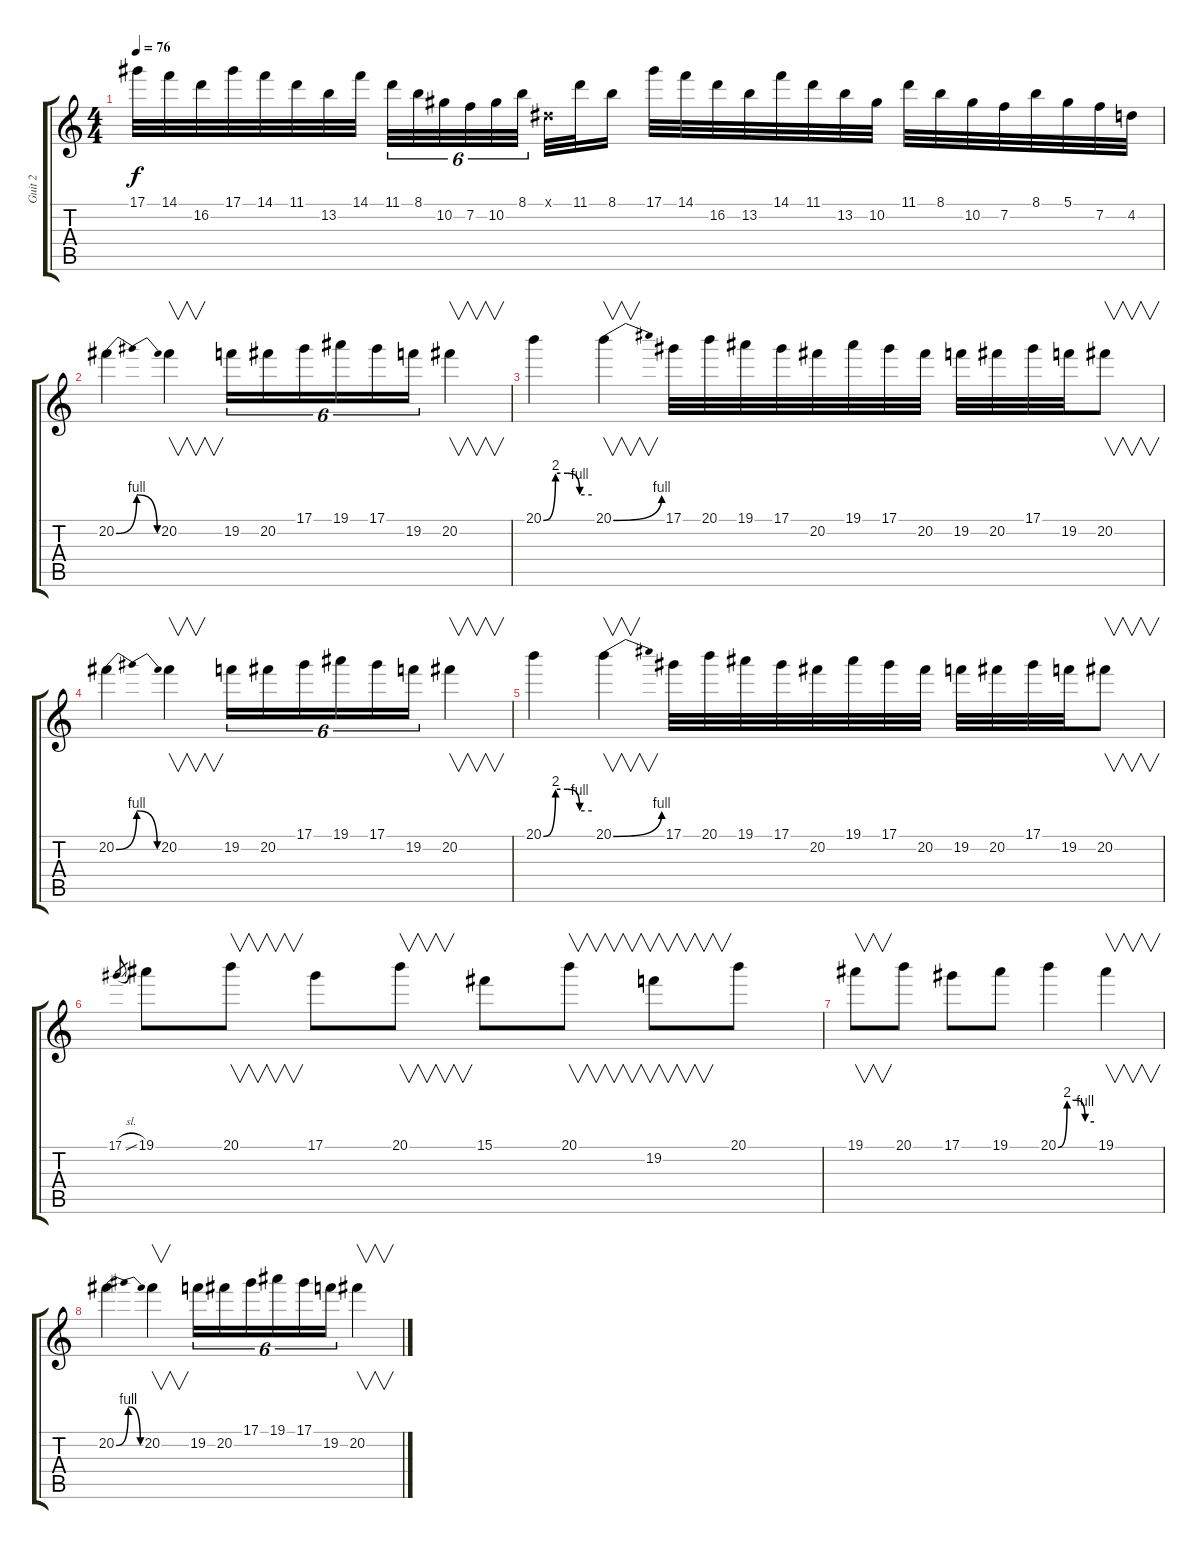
\track ("Guit 2" "Guit 2") {instrument distortionguitar}
\staff {score tabs}
\tuning (Eb4 Bb3 Gb3 Db3 Ab2 Eb2) {hide}
\ts (4 4)
\tempo 76
\clef g2
\ks c
17.1.32{dy f} 14.1.32 16.2.32 17.1.32 14.1.32 11.1.32 13.2.32 14.1.32 11.1.32{tu (6 4)} 8.1.32{tu (6 4)} 10.2.32{tu (6 4)} 7.2.32{tu (6 4)} 10.2.32{tu (6 4)} 8.1.32{tu (6 4)} 0.1{x}.32 11.1.32 8.1.16 17.1.32 14.1.32 16.2.32 13.2.32 14.1.32 11.1.32 13.2.32 10.2.32 11.1.32 8.1.32 10.2.32 7.2.32 8.1.32 5.1.32 7.2.32 4.2.32 |
20.2{be (bendrelease 0 0 15 4 30 4 60 0)}.4 20.2.4{v} 19.2.16{tu (6 4)} 20.2.16{tu (6 4)} 17.1.16{tu (6 4)} 19.1.16{tu (6 4)} 17.1.16{tu (6 4)} 19.2.16{tu (6 4)} 20.2.4{v} |
20.1{be (custom 0 0 15 8 30 8 45 4 60 4)}.4 20.1{be (bend 0 0 60 4)}.4{v} 17.1.32 20.1.32 19.1.32 17.1.32 20.2.32 19.1.32 17.1.32 20.2.32 19.2.32 20.2.32 17.1.32 19.2.32 20.2.8{v} |
20.2{be (bendrelease 0 0 15 4 30 4 60 0)}.4 20.2.4{v} 19.2.16{tu (6 4)} 20.2.16{tu (6 4)} 17.1.16{tu (6 4)} 19.1.16{tu (6 4)} 17.1.16{tu (6 4)} 19.2.16{tu (6 4)} 20.2.4{v} |
20.1{be (custom 0 0 15 8 30 8 45 4 60 4)}.4 20.1{be (bend 0 0 60 4)}.4{v} 17.1.32 20.1.32 19.1.32 17.1.32 20.2.32 19.1.32 17.1.32 20.2.32 19.2.32 20.2.32 17.1.32 19.2.32 20.2.8{v} |
17.1{sl}.8{gr} 19.1.8 20.1.8{v} 17.1.8 20.1.8{v} 15.1.8 20.1.8{v} 19.2.8{v} 20.1.8 |
19.1.8{v} 20.1.8 17.1.8 19.1.8 20.1{be (custom 0 0 15 8 30 8 45 4 60 4)}.4 19.1.4{v} |
20.2{be (bendrelease 0 0 15 4 30 4 60 0)}.4 20.2.4{v} 19.2.16{tu (6 4)} 20.2.16{tu (6 4)} 17.1.16{tu (6 4)} 19.1.16{tu (6 4)} 17.1.16{tu (6 4)} 19.2.16{tu (6 4)} 20.2.4{v}
